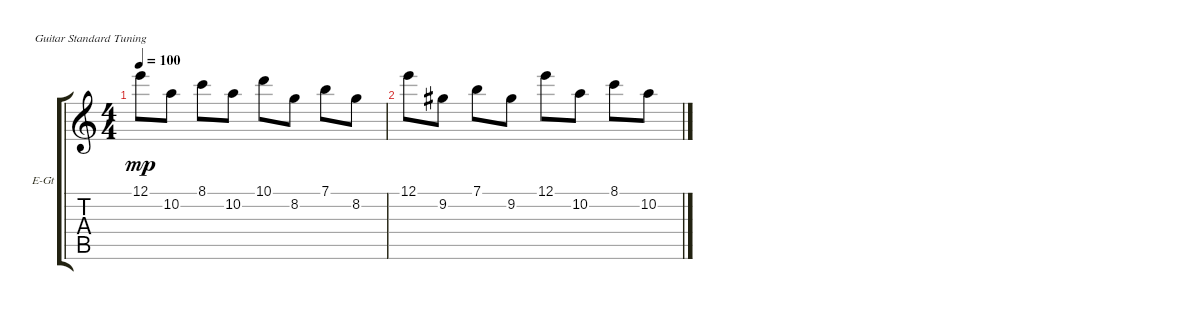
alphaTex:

\defaultSystemsLayout 4
\bracketExtendMode groupsimilarinstruments
\firstSystemTrackNameOrientation horizontal
\otherSystemsTrackNameOrientation horizontal
\track ("Клавишы№1" "E-Gt") {instrument electricguitarclean}
\staff {score tabs}
\tuning (E4 B3 G3 D3 A2 E2)
\ts (4 4)
\tempo 100
\clef g2
\ks c
12.1.8{dy mp} 10.2.8 8.1.8 10.2.8 10.1.8 8.2.8 7.1.8 8.2.8 |
12.1.8 9.2.8 7.1.8 9.2.8 12.1.8 10.2.8 8.1.8 10.2.8
